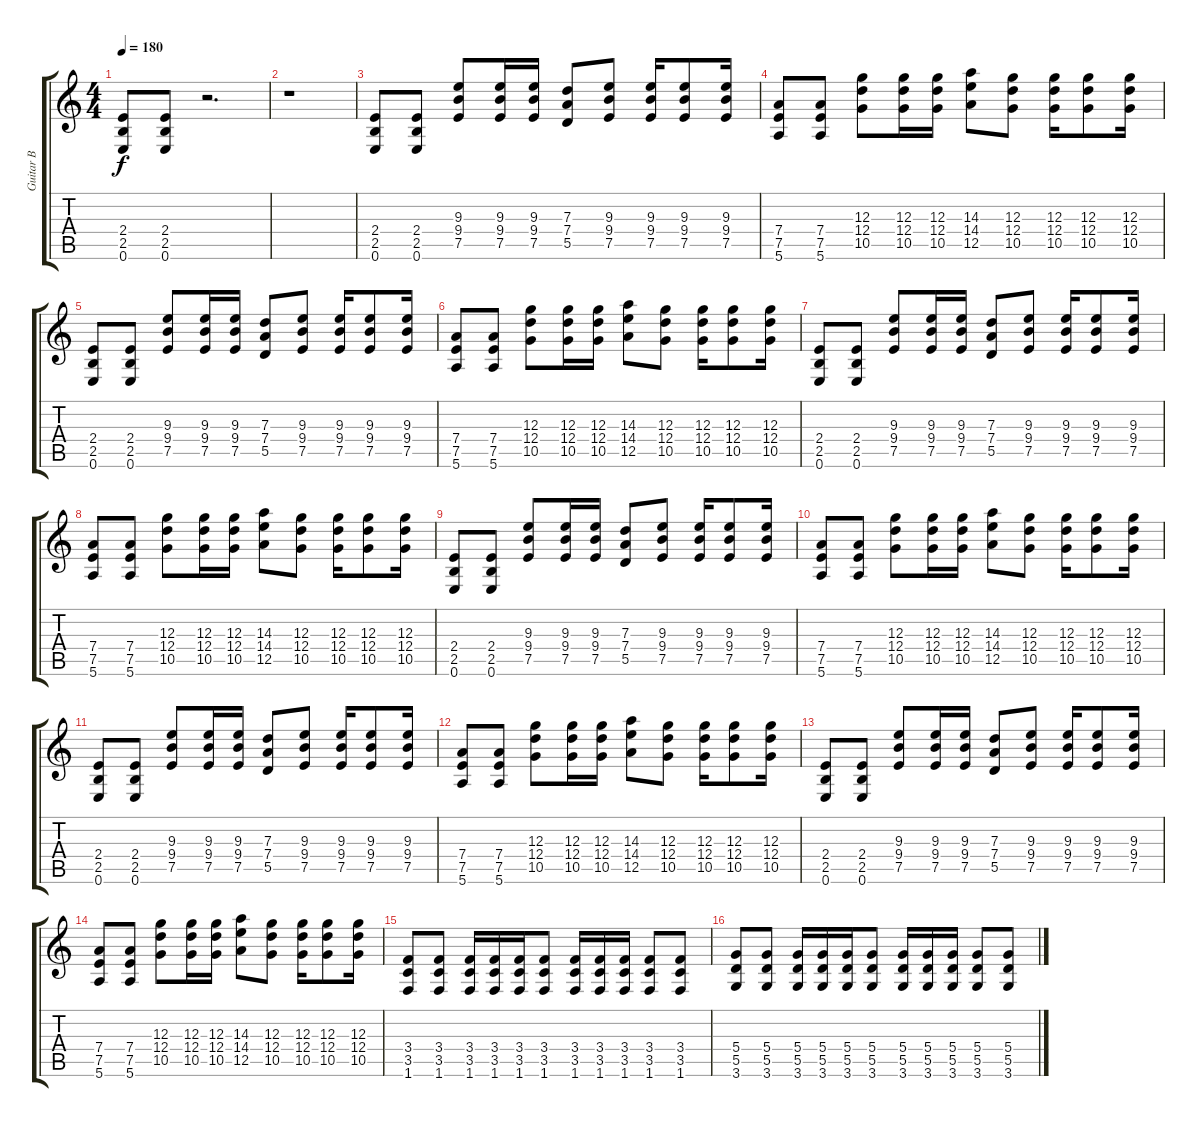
\track ("Guitar B" "Guitar B") {instrument distortionguitar}
\staff {score tabs}
\tuning (E4 B3 G3 D3 A2 E2) {hide}
\ts (4 4)
\tempo 180
\clef g2
\ks c
(2.4 2.5 0.6).8{dy f} (2.4 2.5 0.6).8 r.2{d} |
r.1 |
(2.4 2.5 0.6).8 (2.4 2.5 0.6).8 (9.3 9.4 7.5).8 (9.3 9.4 7.5).16 (9.3 9.4 7.5).16 (7.3 7.4 5.5).8 (9.3 9.4 7.5).8 (9.3 9.4 7.5).16 (9.3 9.4 7.5).8 (9.3 9.4 7.5).16 |
(7.4 7.5 5.6).8 (7.4 7.5 5.6).8 (12.3 12.4 10.5).8 (12.3 12.4 10.5).16 (12.3 12.4 10.5).16 (14.3 14.4 12.5).8 (12.3 12.4 10.5).8 (12.3 12.4 10.5).16 (12.3 12.4 10.5).8 (12.3 12.4 10.5).16 |
(2.4 2.5 0.6).8 (2.4 2.5 0.6).8 (9.3 9.4 7.5).8 (9.3 9.4 7.5).16 (9.3 9.4 7.5).16 (7.3 7.4 5.5).8 (9.3 9.4 7.5).8 (9.3 9.4 7.5).16 (9.3 9.4 7.5).8 (9.3 9.4 7.5).16 |
(7.4 7.5 5.6).8 (7.4 7.5 5.6).8 (12.3 12.4 10.5).8 (12.3 12.4 10.5).16 (12.3 12.4 10.5).16 (14.3 14.4 12.5).8 (12.3 12.4 10.5).8 (12.3 12.4 10.5).16 (12.3 12.4 10.5).8 (12.3 12.4 10.5).16 |
(2.4 2.5 0.6).8 (2.4 2.5 0.6).8 (9.3 9.4 7.5).8 (9.3 9.4 7.5).16 (9.3 9.4 7.5).16 (7.3 7.4 5.5).8 (9.3 9.4 7.5).8 (9.3 9.4 7.5).16 (9.3 9.4 7.5).8 (9.3 9.4 7.5).16 |
(7.4 7.5 5.6).8 (7.4 7.5 5.6).8 (12.3 12.4 10.5).8 (12.3 12.4 10.5).16 (12.3 12.4 10.5).16 (14.3 14.4 12.5).8 (12.3 12.4 10.5).8 (12.3 12.4 10.5).16 (12.3 12.4 10.5).8 (12.3 12.4 10.5).16 |
(2.4 2.5 0.6).8 (2.4 2.5 0.6).8 (9.3 9.4 7.5).8 (9.3 9.4 7.5).16 (9.3 9.4 7.5).16 (7.3 7.4 5.5).8 (9.3 9.4 7.5).8 (9.3 9.4 7.5).16 (9.3 9.4 7.5).8 (9.3 9.4 7.5).16 |
(7.4 7.5 5.6).8 (7.4 7.5 5.6).8 (12.3 12.4 10.5).8 (12.3 12.4 10.5).16 (12.3 12.4 10.5).16 (14.3 14.4 12.5).8 (12.3 12.4 10.5).8 (12.3 12.4 10.5).16 (12.3 12.4 10.5).8 (12.3 12.4 10.5).16 |
(2.4 2.5 0.6).8 (2.4 2.5 0.6).8 (9.3 9.4 7.5).8 (9.3 9.4 7.5).16 (9.3 9.4 7.5).16 (7.3 7.4 5.5).8 (9.3 9.4 7.5).8 (9.3 9.4 7.5).16 (9.3 9.4 7.5).8 (9.3 9.4 7.5).16 |
(7.4 7.5 5.6).8 (7.4 7.5 5.6).8 (12.3 12.4 10.5).8 (12.3 12.4 10.5).16 (12.3 12.4 10.5).16 (14.3 14.4 12.5).8 (12.3 12.4 10.5).8 (12.3 12.4 10.5).16 (12.3 12.4 10.5).8 (12.3 12.4 10.5).16 |
(2.4 2.5 0.6).8 (2.4 2.5 0.6).8 (9.3 9.4 7.5).8 (9.3 9.4 7.5).16 (9.3 9.4 7.5).16 (7.3 7.4 5.5).8 (9.3 9.4 7.5).8 (9.3 9.4 7.5).16 (9.3 9.4 7.5).8 (9.3 9.4 7.5).16 |
(7.4 7.5 5.6).8 (7.4 7.5 5.6).8 (12.3 12.4 10.5).8 (12.3 12.4 10.5).16 (12.3 12.4 10.5).16 (14.3 14.4 12.5).8 (12.3 12.4 10.5).8 (12.3 12.4 10.5).16 (12.3 12.4 10.5).8 (12.3 12.4 10.5).16 |
(3.4 3.5 1.6).8 (3.4 3.5 1.6).8 (3.4 3.5 1.6).16 (3.4 3.5 1.6).16 (3.4 3.5 1.6).16 (3.4 3.5 1.6).8 (3.4 3.5 1.6).16 (3.4 3.5 1.6).16 (3.4 3.5 1.6).16 (3.4 3.5 1.6).8 (3.4 3.5 1.6).8 |
(5.4 5.5 3.6).8 (5.4 5.5 3.6).8 (5.4 5.5 3.6).16 (5.4 5.5 3.6).16 (5.4 5.5 3.6).16 (5.4 5.5 3.6).8 (5.4 5.5 3.6).16 (5.4 5.5 3.6).16 (5.4 5.5 3.6).16 (5.4 5.5 3.6).8 (5.4 5.5 3.6).8
